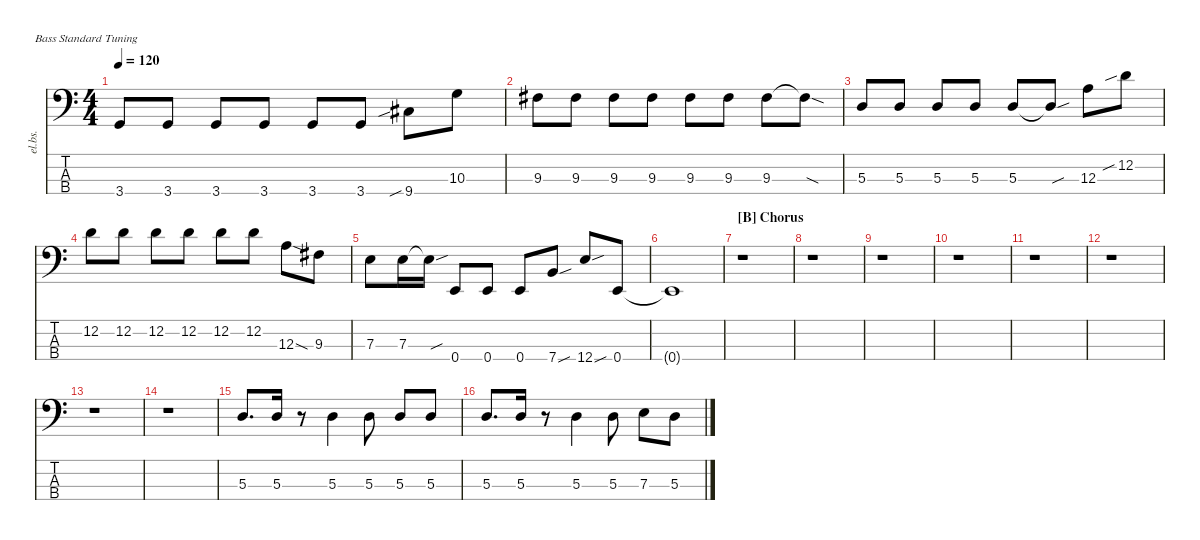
\defaultSystemsLayout 4
\hideDynamics
\bracketExtendMode nobrackets
\track ("Electric Bass" "el.bs.") {instrument electricbassfinger}
\staff {score tabs}
\tuning (G2 D2 A1 E1)
\ts (4 4)
\tempo 120
\clef f4
\ks c
3.4.8{dy mf beam Up} 3.4.8{beam Up} 3.4.8{beam Up} 3.4.8{beam Up} 3.4.8{beam Up} 3.4.8{beam Up} 9.4{sib acc #}.8{beam Down} 10.3.8{beam Down} |
9.3{acc #}.8{beam Down} 9.3{acc #}.8{beam Down} 9.3{acc #}.8{beam Down} 9.3{acc #}.8{beam Down} 9.3{acc #}.8{beam Down} 9.3{acc #}.8{beam Down} 9.3{acc #}.8{beam Down} 9.3{sod t acc #}.8{beam Down} |
5.3.8{beam Up} 5.3.8{beam Up} 5.3.8{beam Up} 5.3.8{beam Up} 5.3.8{beam Up} 5.3{sou t}.8{beam Up} 12.3.8{beam Down} 12.2{sib}.8{beam Down} |
12.2.8{beam Down} 12.2.8{beam Down} 12.2.8{beam Down} 12.2.8{beam Down} 12.2.8{beam Down} 12.2.8{beam Down} 12.3{sod}.8{beam Down} 9.3{acc #}.8{beam Down} |
7.3.8{beam Down} 7.3.16{beam Down} 7.3{sou t}.16{beam Down} 0.4.8{beam Up} 0.4.8{beam Up} 0.4.8{beam Up} 7.4{sou}.8{beam Up} 12.4{sou}.8{beam Up} 0.4.8{beam Up} |
0.4{t}.1{beam Up} |
\section ("B" "Chorus")
r.1{beam Down} |
r.1{beam Down} |
r.1{beam Down} |
r.1{beam Down} |
r.1{beam Down} |
r.1{beam Down} |
r.1{beam Down} |
r.1{beam Down} |
5.3.8{d beam Up} 5.3.16{beam Up} r.8{beam Down} 5.3.4{beam Down} 5.3.8{beam Down} 5.3.8{beam Up} 5.3.8{beam Up} |
5.3.8{d beam Up} 5.3.16{beam Up} r.8{beam Down} 5.3.4{beam Down} 5.3.8{beam Down} 7.3.8{beam Down} 5.3.8{beam Down}
